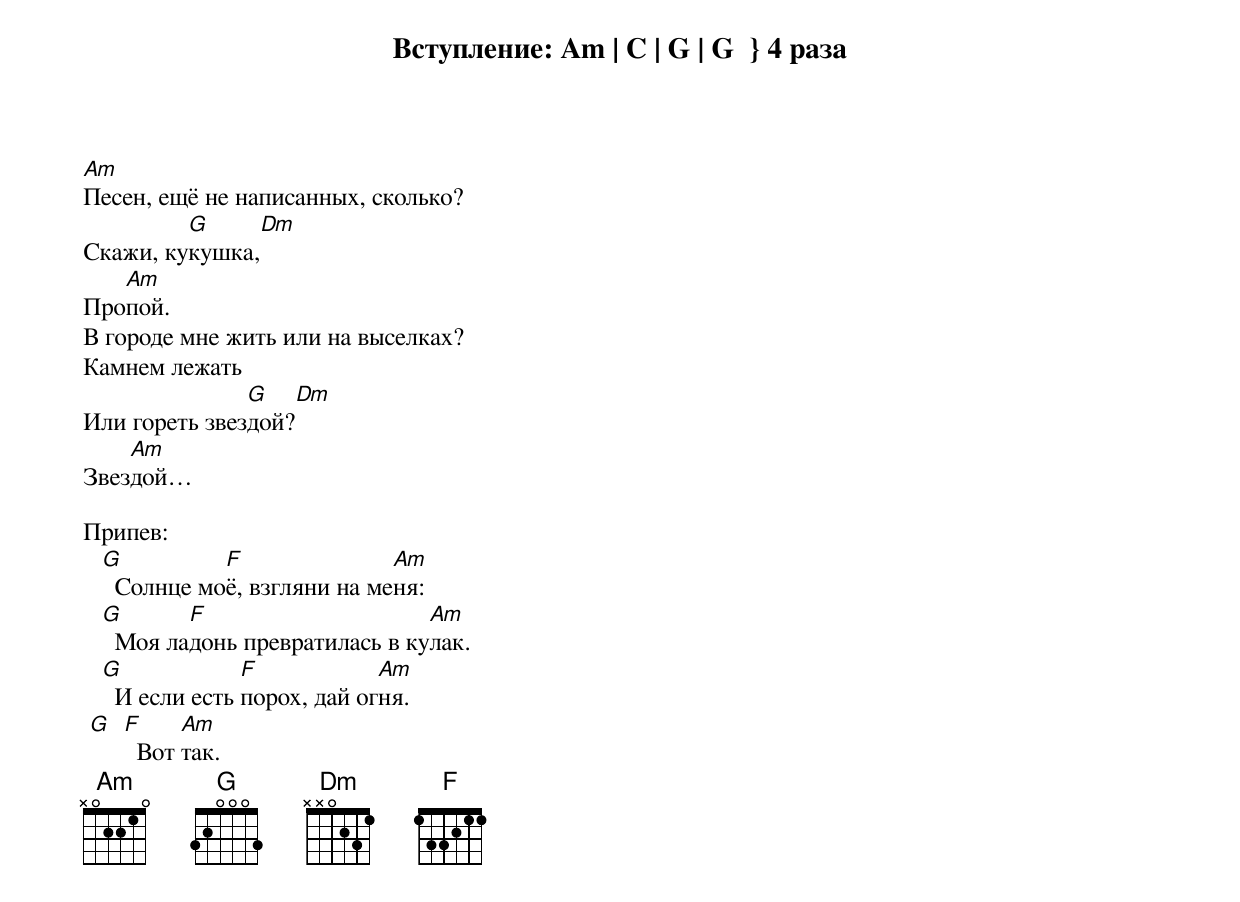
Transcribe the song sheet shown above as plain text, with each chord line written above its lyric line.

Вступление: Am | C | G | G  } 4 раза

Am
Песен, ещё не написанных, сколько?
         G      Dm
Скажи, кукушка,
   Am
Пропой.
В городе мне жить или на выселках?
Камнем лежать
               G    Dm
Или гореть звездой?
    Am
Звездой…

Припев:
   G          F               Am
     Солнце моё, взгляни на меня:
   G       F                     Am
     Моя ладонь превратилась в кулак.
   G             F            Am
     И если есть порох, дай огня.
 G F     Am
     Вот так.
